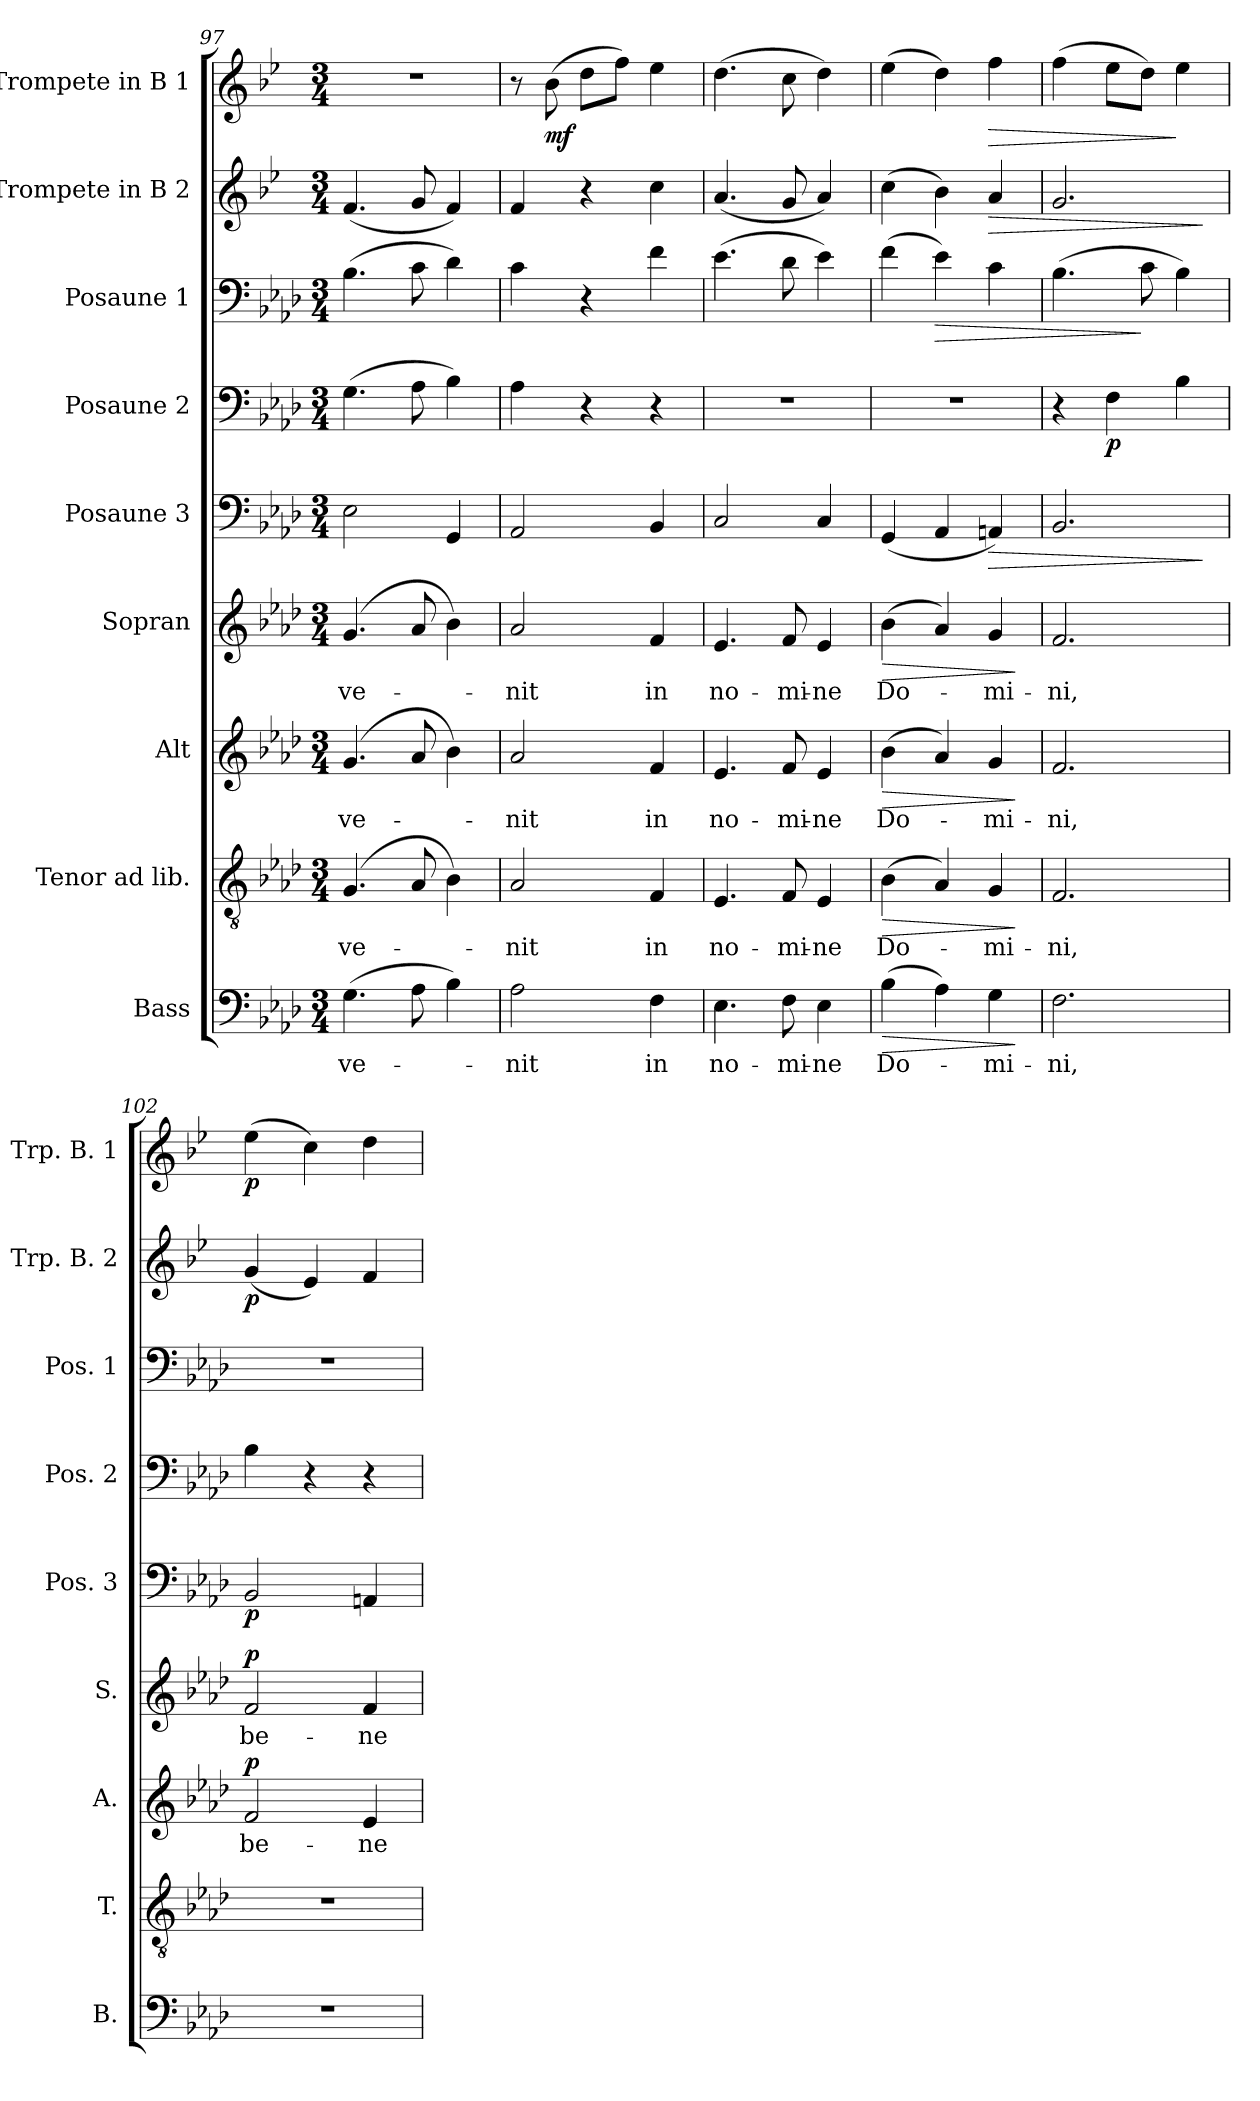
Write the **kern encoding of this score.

**kern	**text	**dynam	**kern	**text	**dynam	**kern	**text	**dynam	**kern	**text	**dynam	**kern	**dynam	**kern	**dynam	**kern	**dynam	**kern	**dynam	**kern	**dynam
*part9	*part9	*part9	*part8	*part8	*part8	*part7	*part7	*part7	*part6	*part6	*part6	*part5	*part5	*part4	*part4	*part3	*part3	*part2	*part2	*part1	*part1
*staff9	*staff9	*staff9	*staff8	*staff8	*staff8	*staff7	*staff7	*staff7	*staff6	*staff6	*staff6	*staff5	*staff5	*staff4	*staff4	*staff3	*staff3	*staff2	*staff2	*staff1	*staff1
*I"Bass	*	*	*I"Tenor ad lib.	*	*	*I"Alt	*	*	*I"Sopran	*	*	*I"Posaune 3	*	*I"Posaune 2	*	*I"Posaune 1	*	*I"Trompete in B 2	*	*I"Trompete in B 1	*
*I'B.	*	*	*I'T.	*	*	*I'A.	*	*	*I'S.	*	*	*I'Pos. 3	*	*I'Pos. 2	*	*I'Pos. 1	*	*I'Trp. B. 2	*	*I'Trp. B. 1	*
*clefF4	*	*	*clefGv2	*	*	*clefG2	*	*	*clefG2	*	*	*clefF4	*	*clefF4	*	*clefF4	*	*clefG2	*	*clefG2	*
*	*	*	*	*	*	*	*	*	*	*	*	*	*	*	*	*	*	*ITrd1c2	*	*ITrd1c2	*
*k[b-e-a-d-]	*	*	*k[b-e-a-d-]	*	*	*k[b-e-a-d-]	*	*	*k[b-e-a-d-]	*	*	*k[b-e-a-d-]	*	*k[b-e-a-d-]	*	*k[b-e-a-d-]	*	*k[b-e-a-d-]	*	*k[b-e-a-d-]	*
*A-:	*	*	*A-:	*	*	*A-:	*	*	*A-:	*	*	*A-:	*	*A-:	*	*A-:	*	*A-:	*	*A-:	*
*M3/4	*	*	*M3/4	*	*	*M3/4	*	*	*M3/4	*	*	*M3/4	*	*M3/4	*	*M3/4	*	*M3/4	*	*M3/4	*
=97	=97	=97	=97	=97	=97	=97	=97	=97	=97	=97	=97	=97	=97	=97	=97	=97	=97	=97	=97	=97	=97
!	!LO:LY:b	!	!	!LO:LY:b	!	!	!LO:LY:b	!	!	!LO:LY:b	!	!	!	!	!	!	!	!	!	!	!
(>4.G\	ve-	.	(>4.G/	ve-	.	(>4.g/	ve-	.	(>4.g/	ve-	.	2E-\	.	(>4.G\	.	(>4.B-\	.	(<4.e-/	.	2.r	.
8A-\	.	.	8A-/	.	.	8a-/	.	.	8a-/	.	.	.	.	8A-\	.	8c\	.	8f/	.	.	.
4B-\)	.	.	4B-\)	.	.	4b-\)	.	.	4b-\)	.	.	4GG/	.	4B-\)	.	4d-\)	.	4e-/)	.	.	.
=98	=98	=98	=98	=98	=98	=98	=98	=98	=98	=98	=98	=98	=98	=98	=98	=98	=98	=98	=98	=98	=98
!	!LO:LY:b	!	!	!LO:LY:b	!	!	!LO:LY:b	!	!	!LO:LY:b	!	!	!	!	!	!	!	!	!	!	!
2A-\	-nit	.	2A-/	-nit	.	2a-/	-nit	.	2a-/	-nit	.	2AA-/	.	4A-\	.	4c\	.	4e-/	.	8r	.
!	!	!	!	!	!	!	!	!	!	!	!	!	!	!	!	!	!	!	!	!	!LO:DY:b
.	.	.	.	.	.	.	.	.	.	.	.	.	.	.	.	.	.	.	.	(>8a-\	mf
.	.	.	.	.	.	.	.	.	.	.	.	.	.	4r	.	4r	.	4r	.	8cc\L	.
.	.	.	.	.	.	.	.	.	.	.	.	.	.	.	.	.	.	.	.	8ee-\J)	.
!	!LO:LY:b	!	!	!LO:LY:b	!	!	!LO:LY:b	!	!	!LO:LY:b	!	!	!	!	!	!	!	!	!	!	!
4F\	in	.	4F/	in	.	4f/	in	.	4f/	in	.	4BB-/	.	4r	.	4f\	.	4b-\	.	4dd-\	.
=99	=99	=99	=99	=99	=99	=99	=99	=99	=99	=99	=99	=99	=99	=99	=99	=99	=99	=99	=99	=99	=99
!	!LO:LY:b	!	!	!LO:LY:b	!	!	!LO:LY:b	!	!	!LO:LY:b	!	!	!	!	!	!	!	!	!	!	!
4.E-\	no-	.	4.E-/	no-	.	4.e-/	no-	.	4.e-/	no-	.	2C/	.	2.r	.	(>4.e-\	.	(<4.g/	.	(>4.cc\	.
!	!LO:LY:b	!	!	!LO:LY:b	!	!	!LO:LY:b	!	!	!LO:LY:b	!	!	!	!	!	!	!	!	!	!	!
8F\	-mi-	.	8F/	-mi-	.	8f/	-mi-	.	8f/	-mi-	.	.	.	.	.	8d-\	.	8f/	.	8b-\	.
!	!LO:LY:b	!	!	!LO:LY:b	!	!	!LO:LY:b	!	!	!LO:LY:b	!	!	!	!	!	!	!	!	!	!	!
4E-\	-ne	.	4E-/	-ne	.	4e-/	-ne	.	4e-/	-ne	.	4C/	.	.	.	4e-\)	.	4g/)	.	4cc\)	.
=100	=100	=100	=100	=100	=100	=100	=100	=100	=100	=100	=100	=100	=100	=100	=100	=100	=100	=100	=100	=100	=100
!	!LO:LY:b	!LO:HP:b	!	!LO:LY:b	!LO:HP:b	!	!LO:LY:b	!LO:HP:b	!	!LO:LY:b	!LO:HP:b	!	!	!	!	!	!	!	!	!	!
(>4B-\	Do-	>	(>4B-\	Do-	>	(>4b-\	Do-	>	(>4b-\	Do-	>	(<4GG/	.	2.r	.	(>4f\	.	(>4b-\	.	(>4dd-\	.
!	!	!	!	!	!	!	!	!	!	!	!	!	!	!	!	!	!LO:HP:b	!	!	!	!
4A-\)	.	.	4A-/)	.	.	4a-/)	.	.	4a-/)	.	.	4AA-/	.	.	.	4e-\)	>	4a-\)	.	4cc\)	.
!	!LO:LY:b	!	!	!LO:LY:b	!	!	!LO:LY:b	!	!	!LO:LY:b	!	!	!LO:HP:b	!	!	!	!	!	!LO:HP:b	!	!LO:HP:b
4G\	-mi-	.	4G/	-mi-	.	4g/	-mi-	.	4g/	-mi-	.	4AAn/)	>	.	.	4c\	.	4g/	>	4ee-\	>
.	.	]	.	.	]	.	.	]	.	.	]	.	.	.	.	.	.	.	.	.	.
=101	=101	=101	=101	=101	=101	=101	=101	=101	=101	=101	=101	=101	=101	=101	=101	=101	=101	=101	=101	=101	=101
!	!LO:LY:b	!	!	!LO:LY:b	!	!	!LO:LY:b	!	!	!LO:LY:b	!	!	!	!	!	!	!	!	!	!	!
2.F\	-ni,	.	2.F/	-ni,	.	2.f/	-ni,	.	2.f/	-ni,	.	2.BB-/	.	4r	.	(>4.B-\	.	2.f/	.	(>4ee-\	.
!	!	!	!	!	!	!	!	!	!	!	!	!	!	!	!LO:DY:b	!	!	!	!	!	!
.	.	.	.	.	.	.	.	.	.	.	.	.	.	4F\	p	.	.	.	.	8dd-\L	.
.	.	.	.	.	.	.	.	.	.	.	.	.	.	.	.	8c\	]	.	.	8cc\J)	.
.	.	.	.	.	.	.	.	.	.	.	.	.	.	4B-\	.	4B-\)	.	.	.	4dd-\	]
.	.	.	.	.	.	.	.	.	.	.	.	.	]	.	.	.	.	.	]	.	.
!!LO:PB:g=z
=102	=102	=102	=102	=102	=102	=102	=102	=102	=102	=102	=102	=102	=102	=102	=102	=102	=102	=102	=102	=102	=102
!	!	!	!	!	!	!	!LO:LY:b	!LO:DY:a	!	!LO:LY:b	!LO:DY:a	!	!LO:DY:b	!	!	!	!	!	!LO:DY:b	!	!LO:DY:b
2.r	.	.	2.r	.	.	2f/	be-	p	2f/	be-	p	2BB-/	p	4B-\	.	2.r	.	(<4f/	p	(>4dd-\	p
.	.	.	.	.	.	.	.	.	.	.	.	.	.	4r	.	.	.	4d-/)	.	4b-\)	.
!	!	!	!	!	!	!	!LO:LY:b	!	!	!LO:LY:b	!	!	!	!	!	!	!	!	!	!	!
.	.	.	.	.	.	4e-/	-ne-	.	4f/	-ne-	.	4AAn/	.	4r	.	.	.	4e-/	.	4cc\	.
=	=	=	=	=	=	=	=	=	=	=	=	=	=	=	=	=	=	=	=	=	=
*-	*-	*-	*-	*-	*-	*-	*-	*-	*-	*-	*-	*-	*-	*-	*-	*-	*-	*-	*-	*-	*-
